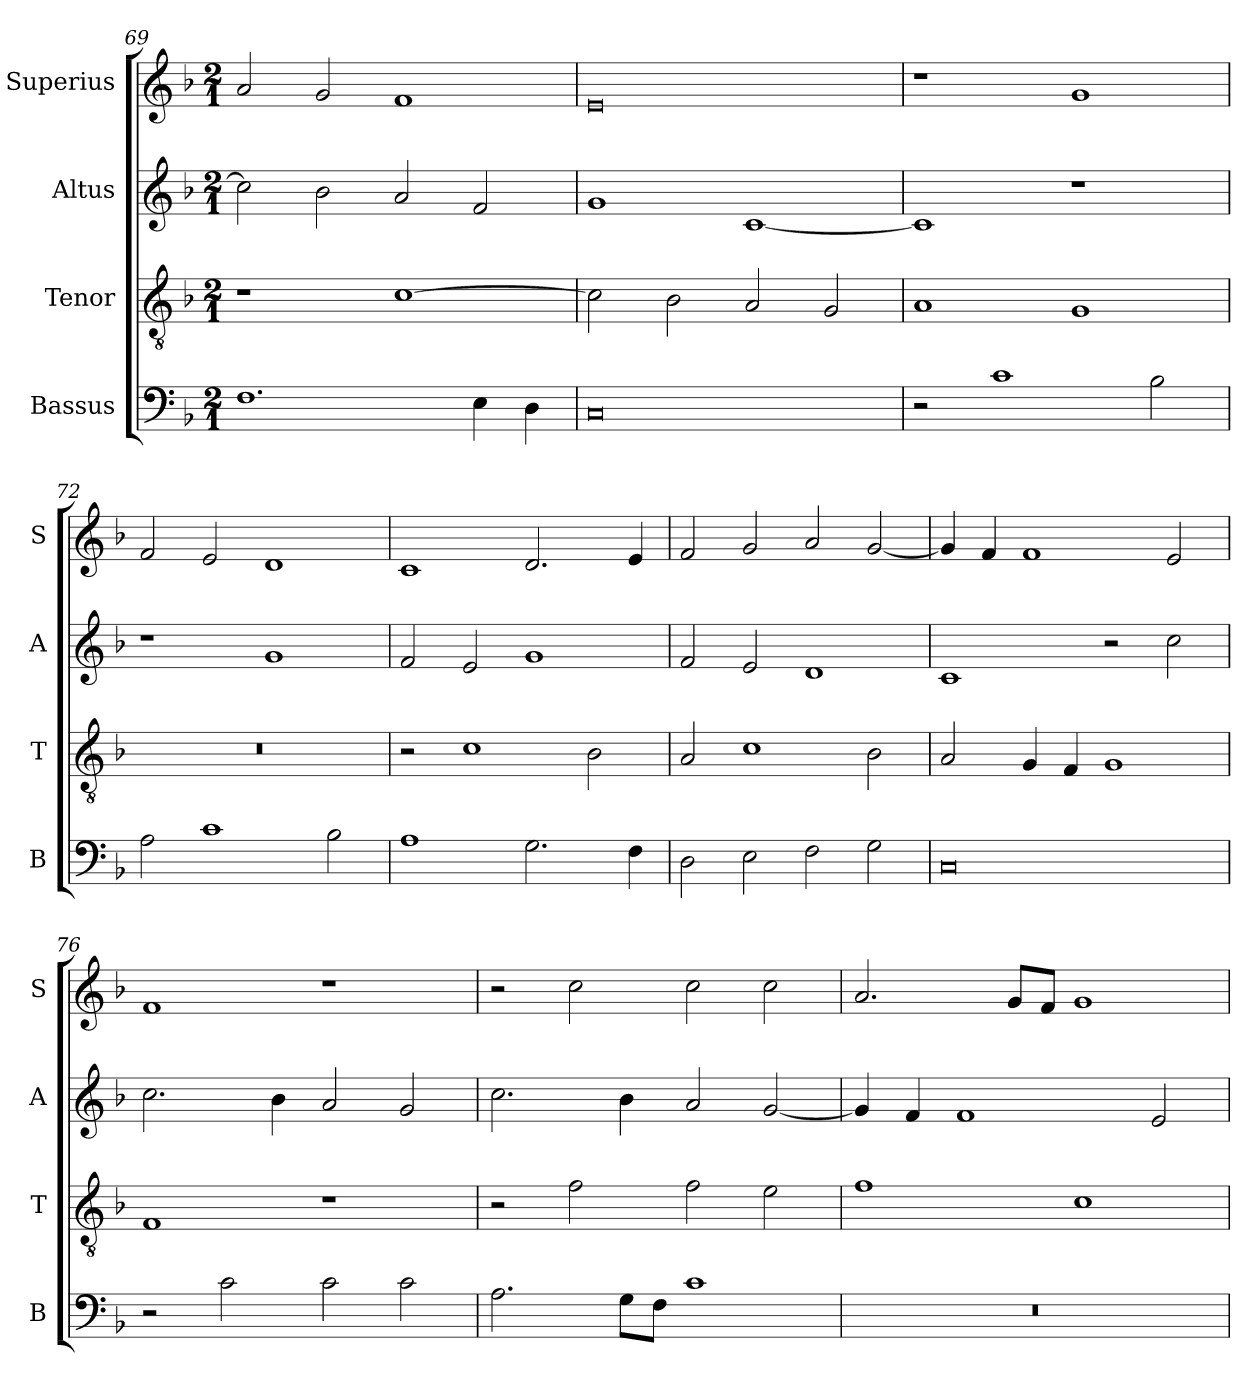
**kern	**kern	**kern	**kern
*part4	*part3	*part2	*part1
*staff4	*staff3	*staff2	*staff1
*I"Bassus	*I"Tenor	*I"Altus	*I"Superius
*I'B	*I'T	*I'A	*I'S
*clefF4	*clefGv2	*clefG2	*clefG2
*k[b-]	*k[b-]	*k[b-]	*k[b-]
*F:	*F:	*F:	*F:
*M2/1	*M2/1	*M2/1	*M2/1
=69	=69	=69	=69
1.F	1r	2cc]	2a
.	.	2b-	2g
.	[1c	2a	1f
4E	.	2f	.
4D	.	.	.
=70	=70	=70	=70
0C	2c]	1g	0e
.	2B-	.	.
.	2A	[1c	.
.	2G	.	.
=71	=71	=71	=71
2r	1A	1c]	1r
1c	.	.	.
.	1G	1r	1g
2B-	.	.	.
=72	=72	=72	=72
2A	0r	1r	2f
1c	.	.	2e
.	.	1g	1d
2B-	.	.	.
=73	=73	=73	=73
1A	2r	2f	1c
.	1c	2e	.
2.G	.	1g	2.d
.	2B-	.	.
4F	.	.	4e
=74	=74	=74	=74
2D	2A	2f	2f
2E	1c	2e	2g
2F	.	1d	2a
2G	2B-	.	[2g
=75	=75	=75	=75
0C	2A	1c	4g]
.	.	.	4f
.	4G	.	1f
.	4F	.	.
.	1G	2r	.
.	.	2cc	2e
=76	=76	=76	=76
2r	1F	2.cc	1f
2c	.	.	.
.	.	4b-	.
2c	1r	2a	1r
2c	.	2g	.
=77	=77	=77	=77
2.A	2r	2.cc	2r
.	2f	.	2cc
8GL	.	4b-	.
8FJ	.	.	.
1c	2f	2a	2cc
.	2e	[2g	2cc
=78	=78	=78	=78
0r	1f	4g]	2.a
.	.	4f	.
.	.	1f	.
.	.	.	8gL
.	.	.	8fJ
.	1c	.	1g
.	.	2e	.
=	=	=	=
*-	*-	*-	*-
